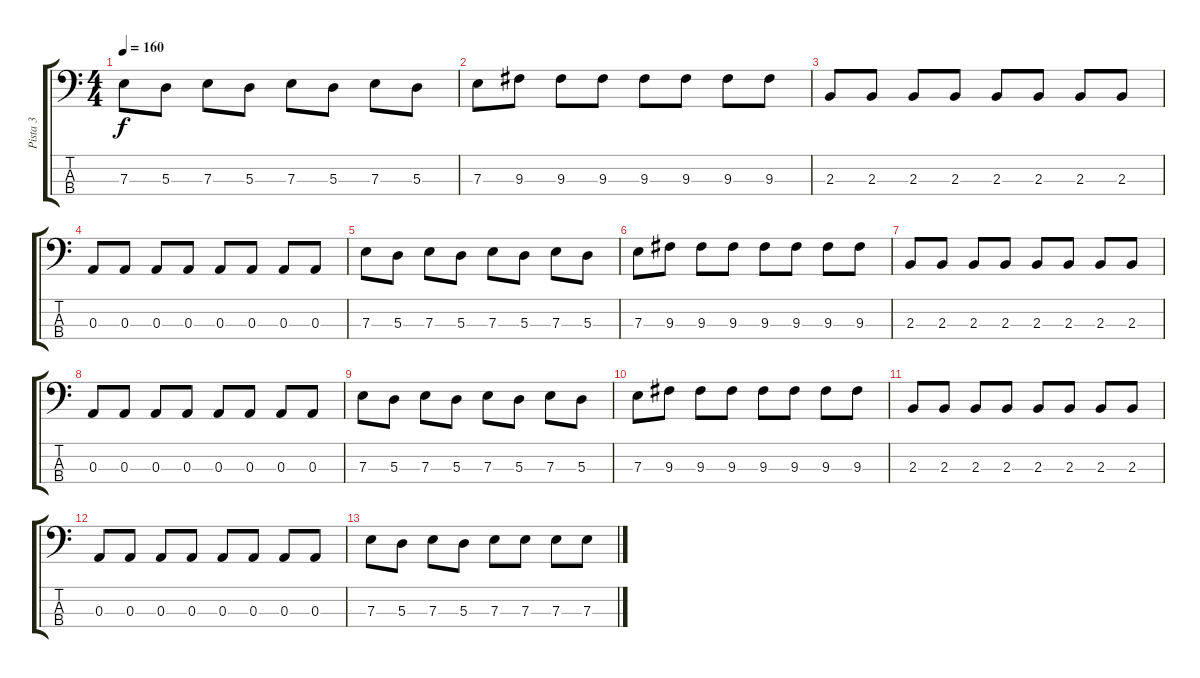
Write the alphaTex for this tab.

\track ("Pista 3" "Pista 3") {instrument electricbassfinger}
\staff {score tabs}
\tuning (G2 D2 A1 E1) {hide}
\ts (4 4)
\tempo 160
\clef f4
\ks c
7.3.8{dy f} 5.3.8 7.3.8 5.3.8 7.3.8 5.3.8 7.3.8 5.3.8 |
7.3.8 9.3.8 9.3.8 9.3.8 9.3.8 9.3.8 9.3.8 9.3.8 |
2.3.8 2.3.8 2.3.8 2.3.8 2.3.8 2.3.8 2.3.8 2.3.8 |
0.3.8 0.3.8 0.3.8 0.3.8 0.3.8 0.3.8 0.3.8 0.3.8 |
7.3.8 5.3.8 7.3.8 5.3.8 7.3.8 5.3.8 7.3.8 5.3.8 |
7.3.8 9.3.8 9.3.8 9.3.8 9.3.8 9.3.8 9.3.8 9.3.8 |
2.3.8 2.3.8 2.3.8 2.3.8 2.3.8 2.3.8 2.3.8 2.3.8 |
0.3.8 0.3.8 0.3.8 0.3.8 0.3.8 0.3.8 0.3.8 0.3.8 |
7.3.8 5.3.8 7.3.8 5.3.8 7.3.8 5.3.8 7.3.8 5.3.8 |
7.3.8 9.3.8 9.3.8 9.3.8 9.3.8 9.3.8 9.3.8 9.3.8 |
2.3.8 2.3.8 2.3.8 2.3.8 2.3.8 2.3.8 2.3.8 2.3.8 |
0.3.8 0.3.8 0.3.8 0.3.8 0.3.8 0.3.8 0.3.8 0.3.8 |
7.3.8 5.3.8 7.3.8 5.3.8 7.3.8 7.3.8 7.3.8 7.3.8
